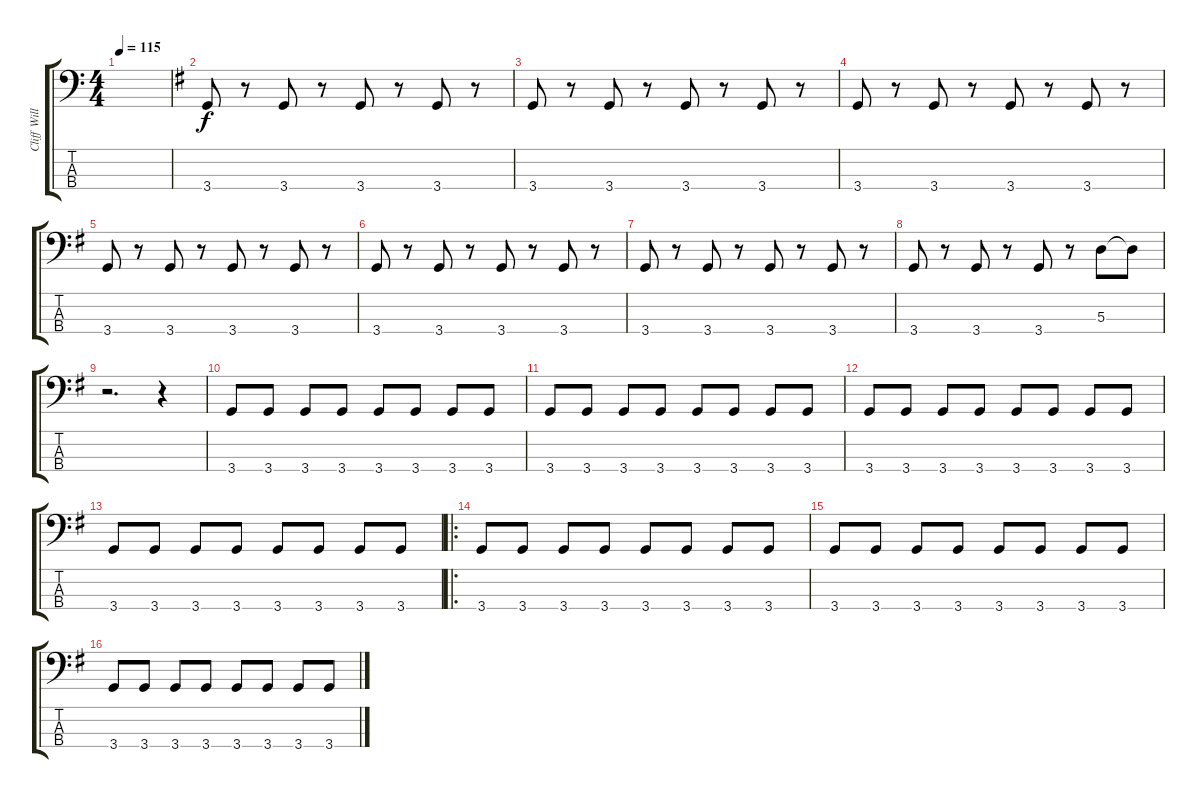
\track ("Cliff Williams" "Cliff Will") {instrument electricbasspick}
\staff {score tabs}
\tuning (G2 D2 A1 E1) {hide}
\ts (4 4)
\tempo 115
\clef f4
\ks c
|
\ks g
3.4.8 r.8 3.4.8 r.8 3.4.8 r.8 3.4.8 r.8 |
3.4.8 r.8 3.4.8 r.8 3.4.8 r.8 3.4.8 r.8 |
3.4.8 r.8 3.4.8 r.8 3.4.8 r.8 3.4.8 r.8 |
3.4.8 r.8 3.4.8 r.8 3.4.8 r.8 3.4.8 r.8 |
3.4.8 r.8 3.4.8 r.8 3.4.8 r.8 3.4.8 r.8 |
3.4.8 r.8 3.4.8 r.8 3.4.8 r.8 3.4.8 r.8 |
3.4.8 r.8 3.4.8 r.8 3.4.8 r.8 5.3.8 5.3{t}.8 |
r.2{d} r.4 |
3.4.8 3.4.8 3.4.8 3.4.8 3.4.8 3.4.8 3.4.8 3.4.8 |
3.4.8 3.4.8 3.4.8 3.4.8 3.4.8 3.4.8 3.4.8 3.4.8 |
3.4.8 3.4.8 3.4.8 3.4.8 3.4.8 3.4.8 3.4.8 3.4.8 |
3.4.8 3.4.8 3.4.8 3.4.8 3.4.8 3.4.8 3.4.8 3.4.8 |
\ro
3.4.8 3.4.8 3.4.8 3.4.8 3.4.8 3.4.8 3.4.8 3.4.8 |
3.4.8 3.4.8 3.4.8 3.4.8 3.4.8 3.4.8 3.4.8 3.4.8 |
3.4.8 3.4.8 3.4.8 3.4.8 3.4.8 3.4.8 3.4.8 3.4.8
